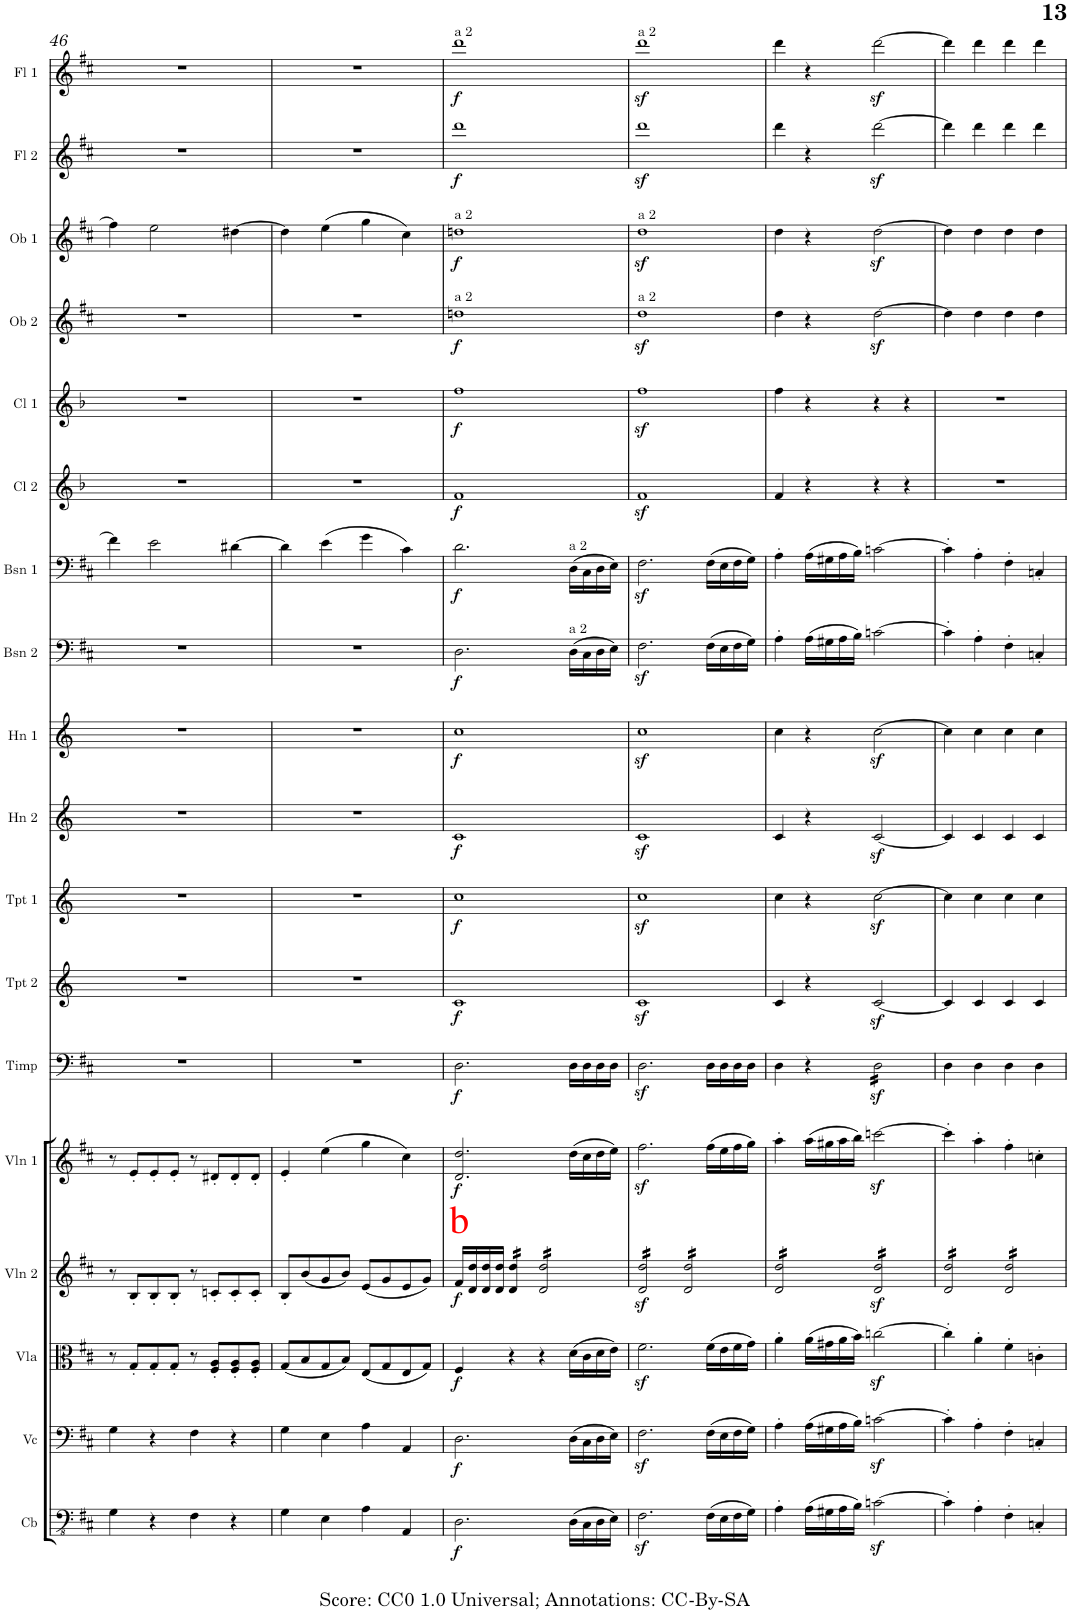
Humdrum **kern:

**kern	**dynam	**kern	**dynam	**kern	**dynam	**kern	**dynam	**kern	**text	**dynam	**kern	**dynam	**kern	**dynam	**kern	**dynam	**kern	**dynam	**kern	**dynam	**kern	**dynam	**kern	**dynam	**kern	**dynam	**kern	**dynam	**kern	**dynam	**kern	**dynam	**kern	**dynam	**kern	**dynam
*part18	*part18	*part17	*part17	*part16	*part16	*part15	*part15	*part14	*part14	*part14	*part13	*part13	*part12	*part12	*part11	*part11	*part10	*part10	*part9	*part9	*part8	*part8	*part7	*part7	*part6	*part6	*part5	*part5	*part4	*part4	*part3	*part3	*part2	*part2	*part1	*part1
*staff18	*staff18	*staff17	*staff17	*staff16	*staff16	*staff15	*staff15	*staff14	*staff14	*staff14	*staff13	*staff13	*staff12	*staff12	*staff11	*staff11	*staff10	*staff10	*staff9	*staff9	*staff8	*staff8	*staff7	*staff7	*staff6	*staff6	*staff5	*staff5	*staff4	*staff4	*staff3	*staff3	*staff2	*staff2	*staff1	*staff1
*I"Contrabass	*	*I"Violoncello	*	*I"Viola	*	*I"Violin 2	*	*I"Violin 1	*	*	*I"Timpani	*	*I"D Trumpet 2	*	*I"D Trumpet 1	*	*I"D Horn 2	*	*I"D Horn 1	*	*I"Bassoon 2	*	*I"Bassoon 1	*	*I"A Clarinet 2	*	*I"A Clarinet 1	*	*I"Oboe 2	*	*I"Oboe 1	*	*I"Flute 2	*	*I"Flute 1	*
*I'Cb	*	*I'Vc	*	*I'Vla	*	*I'Vln 2	*	*I'Vln 1	*	*	*I'Timp	*	*I'Tpt 2	*	*I'Tpt 1	*	*I'Hn 2	*	*I'Hn 1	*	*I'Bsn 2	*	*I'Bsn 1	*	*I'Cl 2	*	*I'Cl 1	*	*I'Ob 2	*	*I'Ob 1	*	*I'Fl 2	*	*I'Fl 1	*
!!LO:PB:g=z
*clefFv4	*	*clefF4	*	*clefC3	*	*clefG2	*	*clefG2	*	*	*clefF4	*	*clefG2	*	*clefG2	*	*clefG2	*	*clefG2	*	*clefF4	*	*clefF4	*	*clefG2	*	*clefG2	*	*clefG2	*	*clefG2	*	*clefG2	*	*clefG2	*
*	*	*	*	*	*	*	*	*	*	*	*	*	*Trd-1c-2	*	*Trd-1c-2	*	*Trd6c10	*	*Trd6c10	*	*	*	*	*	*Trd2c3	*	*Trd2c3	*	*	*	*	*	*	*	*	*
*k[f#c#]	*	*k[f#c#]	*	*k[f#c#]	*	*k[f#c#]	*	*k[f#c#]	*	*	*k[f#c#]	*	*k[]	*	*k[]	*	*k[]	*	*k[]	*	*k[f#c#]	*	*k[f#c#]	*	*k[b-]	*	*k[b-]	*	*k[f#c#]	*	*k[f#c#]	*	*k[f#c#]	*	*k[f#c#]	*
*M4/4	*	*M4/4	*	*M4/4	*	*M4/4	*	*M4/4	*	*	*M4/4	*	*M4/4	*	*M4/4	*	*M4/4	*	*M4/4	*	*M4/4	*	*M4/4	*	*M4/4	*	*M4/4	*	*M4/4	*	*M4/4	*	*M4/4	*	*M4/4	*
*met(c)	*	*met(c)	*	*met(c)	*	*met(c)	*	*met(c)	*	*	*met(c)	*	*met(c)	*	*met(c)	*	*met(c)	*	*met(c)	*	*met(c)	*	*met(c)	*	*met(c)	*	*met(c)	*	*met(c)	*	*met(c)	*	*met(c)	*	*met(c)	*
=46	=46	=46	=46	=46	=46	=46	=46	=46	=46	=46	=46	=46	=46	=46	=46	=46	=46	=46	=46	=46	=46	=46	=46	=46	=46	=46	=46	=46	=46	=46	=46	=46	=46	=46	=46	=46
4GG\	.	4G\	.	8r	.	8r	.	8r	.	.	1r	.	1r	.	1r	.	1r	.	1r	.	1r	.	4f#\]	.	1r	.	1r	.	1r	.	4ff#\]	.	1r	.	1r	.
.	.	.	.	8G'/L	.	8B'/L	.	8e'/L	.	.	.	.	.	.	.	.	.	.	.	.	.	.	.	.	.	.	.	.	.	.	.	.	.	.	.	.
4r	.	4r	.	8G'/	.	8B'/	.	8e'/	.	.	.	.	.	.	.	.	.	.	.	.	.	.	2e\	.	.	.	.	.	.	.	2ee\	.	.	.	.	.
.	.	.	.	8G'/J	.	8B'/J	.	8e'/J	.	.	.	.	.	.	.	.	.	.	.	.	.	.	.	.	.	.	.	.	.	.	.	.	.	.	.	.
4FF#\	.	4F#\	.	8r	.	8r	.	8r	.	.	.	.	.	.	.	.	.	.	.	.	.	.	.	.	.	.	.	.	.	.	.	.	.	.	.	.
.	.	.	.	8F#/' 8A/'L	.	8cn'/L	.	8d#X'/L	.	.	.	.	.	.	.	.	.	.	.	.	.	.	.	.	.	.	.	.	.	.	.	.	.	.	.	.
4r	.	4r	.	8F#/' 8A/'	.	8c'/	.	8d#'/	.	.	.	.	.	.	.	.	.	.	.	.	.	.	[4d#X\	.	.	.	.	.	.	.	[4dd#X\	.	.	.	.	.
.	.	.	.	8F#/' 8A/'J	.	8c'/J	.	8d#'/J	.	.	.	.	.	.	.	.	.	.	.	.	.	.	.	.	.	.	.	.	.	.	.	.	.	.	.	.
=47	=47	=47	=47	=47	=47	=47	=47	=47	=47	=47	=47	=47	=47	=47	=47	=47	=47	=47	=47	=47	=47	=47	=47	=47	=47	=47	=47	=47	=47	=47	=47	=47	=47	=47	=47	=47
4GG\	.	4G\	.	(8G/L	.	8B'/L	.	4e'/	.	.	1r	.	1r	.	1r	.	1r	.	1r	.	1r	.	4d#\]	.	1r	.	1r	.	1r	.	4dd#\]	.	1r	.	1r	.
.	.	.	.	8B/	.	(8b/	.	.	.	.	.	.	.	.	.	.	.	.	.	.	.	.	.	.	.	.	.	.	.	.	.	.	.	.	.	.
4EE\	.	4E\	.	8G/	.	8g/	.	(4ee\	.	.	.	.	.	.	.	.	.	.	.	.	.	.	(4e\	.	.	.	.	.	.	.	(4ee\	.	.	.	.	.
.	.	.	.	8B/J)	.	8b/J)	.	.	.	.	.	.	.	.	.	.	.	.	.	.	.	.	.	.	.	.	.	.	.	.	.	.	.	.	.	.
4AA\	.	4A\	.	(8E/L	.	(8e/L	.	4gg\	.	.	.	.	.	.	.	.	.	.	.	.	.	.	4g\	.	.	.	.	.	.	.	4gg\	.	.	.	.	.
.	.	.	.	8G/	.	8g/	.	.	.	.	.	.	.	.	.	.	.	.	.	.	.	.	.	.	.	.	.	.	.	.	.	.	.	.	.	.
4AAA/	.	4AA/	.	8E/	.	8e/	.	4cc#\)	.	.	.	.	.	.	.	.	.	.	.	.	.	.	4c#\)	.	.	.	.	.	.	.	4cc#\)	.	.	.	.	.
.	.	.	.	8G/J)	.	8g/J)	.	.	.	.	.	.	.	.	.	.	.	.	.	.	.	.	.	.	.	.	.	.	.	.	.	.	.	.	.	.
=48	=48	=48	=48	=48	=48	=48	=48	=48	=48	=48	=48	=48	=48	=48	=48	=48	=48	=48	=48	=48	=48	=48	=48	=48	=48	=48	=48	=48	=48	=48	=48	=48	=48	=48	=48	=48
!	!	!	!	!	!	!	!	!	!	!	!	!	!	!	!	!	!	!	!	!	!	!	!	!	!	!	!	!	!	!	!	!	!	!	!LO:TX:a:t=a 2	!
!	!	!	!	!	!	!	!	!	!	!	!	!	!	!	!	!	!	!	!	!	!	!	!	!	!	!	!	!	!	!	!LO:TX:a:t=a 2	!	!	!	!	!
!	!	!	!	!	!	!	!	!	!	!	!	!	!	!	!	!	!	!	!	!	!	!	!	!	!	!	!	!	!LO:TX:a:t=a 2	!	!	!	!	!	!	!
!	!LO:DY:b	!	!LO:DY:b	!	!LO:DY:b	!	!LO:DY:b	!	!LO:LY:b:color=#FF0000	!LO:DY:b	!	!LO:DY:b	!	!LO:DY:b	!	!LO:DY:b	!	!LO:DY:b	!	!LO:DY:b	!	!LO:DY:b	!	!LO:DY:b	!	!LO:DY:b	!	!LO:DY:b	!	!LO:DY:b	!	!LO:DY:b	!	!LO:DY:b	!	!LO:DY:b
2.DD\	f	2.D\	f	4F#/	f	16f#/LL	f	2.d/ 2.dd/	b	f	2.D\	f	1c	f	1cc	f	1c	f	1cc	f	2.D\	f	2.d\	f	1f	f	1ff	f	1ddn	f	1ddn	f	1ddd	f	1ddd	f
.	.	.	.	.	.	16d/ 16dd/	.	.	.	.	.	.	.	.	.	.	.	.	.	.	.	.	.	.	.	.	.	.	.	.	.	.	.	.	.	.
.	.	.	.	.	.	16d/ 16dd/	.	.	.	.	.	.	.	.	.	.	.	.	.	.	.	.	.	.	.	.	.	.	.	.	.	.	.	.	.	.
.	.	.	.	.	.	16d/ 16dd/JJ	.	.	.	.	.	.	.	.	.	.	.	.	.	.	.	.	.	.	.	.	.	.	.	.	.	.	.	.	.	.
*	*	*	*	*	*	*tremolo	*	*	*	*	*	*	*	*	*	*	*	*	*	*	*	*	*	*	*	*	*	*	*	*	*	*	*	*	*	*
.	.	.	.	4r	.	16d/ 16dd/LL	.	.	.	.	.	.	.	.	.	.	.	.	.	.	.	.	.	.	.	.	.	.	.	.	.	.	.	.	.	.
.	.	.	.	.	.	16d/ 16dd/	.	.	.	.	.	.	.	.	.	.	.	.	.	.	.	.	.	.	.	.	.	.	.	.	.	.	.	.	.	.
.	.	.	.	.	.	16d/ 16dd/	.	.	.	.	.	.	.	.	.	.	.	.	.	.	.	.	.	.	.	.	.	.	.	.	.	.	.	.	.	.
.	.	.	.	.	.	16d/ 16dd/JJ	.	.	.	.	.	.	.	.	.	.	.	.	.	.	.	.	.	.	.	.	.	.	.	.	.	.	.	.	.	.
.	.	.	.	4r	.	16d/ 16dd/LL	.	.	.	.	.	.	.	.	.	.	.	.	.	.	.	.	.	.	.	.	.	.	.	.	.	.	.	.	.	.
.	.	.	.	.	.	16d/ 16dd/	.	.	.	.	.	.	.	.	.	.	.	.	.	.	.	.	.	.	.	.	.	.	.	.	.	.	.	.	.	.
.	.	.	.	.	.	16d/ 16dd/	.	.	.	.	.	.	.	.	.	.	.	.	.	.	.	.	.	.	.	.	.	.	.	.	.	.	.	.	.	.
.	.	.	.	.	.	16d/ 16dd/	.	.	.	.	.	.	.	.	.	.	.	.	.	.	.	.	.	.	.	.	.	.	.	.	.	.	.	.	.	.
!	!	!	!	!	!	!	!	!	!	!	!	!	!	!	!	!	!	!	!	!	!	!	!LO:TX:a:t=a 2	!	!	!	!	!	!	!	!	!	!	!	!	!
!	!	!	!	!	!	!	!	!	!	!	!	!	!	!	!	!	!	!	!	!	!LO:TX:a:t=a 2	!	!	!	!	!	!	!	!	!	!	!	!	!	!	!
(16DD\LL	.	(16D\LL	.	(16d\LL	.	16d/ 16dd/	.	(16dd\LL	.	.	16D\LL	.	.	.	.	.	.	.	.	.	(16D\LL	.	(16D\LL	.	.	.	.	.	.	.	.	.	.	.	.	.
16CC#\	.	16C#\	.	16c#\	.	16d/ 16dd/	.	16cc#\	.	.	16D\	.	.	.	.	.	.	.	.	.	16C#\	.	16C#\	.	.	.	.	.	.	.	.	.	.	.	.	.
16DD\	.	16D\	.	16d\	.	16d/ 16dd/	.	16dd\	.	.	16D\	.	.	.	.	.	.	.	.	.	16D\	.	16D\	.	.	.	.	.	.	.	.	.	.	.	.	.
16EE\JJ)	.	16E\JJ)	.	16e\JJ)	.	16d/ 16dd/JJ	.	16ee\JJ)	.	.	16D\JJ	.	.	.	.	.	.	.	.	.	16E\JJ)	.	16E\JJ)	.	.	.	.	.	.	.	.	.	.	.	.	.
=49	=49	=49	=49	=49	=49	=49	=49	=49	=49	=49	=49	=49	=49	=49	=49	=49	=49	=49	=49	=49	=49	=49	=49	=49	=49	=49	=49	=49	=49	=49	=49	=49	=49	=49	=49	=49
!	!	!	!	!	!	!	!	!	!	!	!	!	!	!	!	!	!	!	!	!	!	!	!	!	!	!	!	!	!	!	!	!	!	!	!LO:TX:a:t=a 2	!
!	!	!	!	!	!	!	!	!	!	!	!	!	!	!	!	!	!	!	!	!	!	!	!	!	!	!	!	!	!	!	!LO:TX:a:t=a 2	!	!	!	!	!
!	!	!	!	!	!	!	!	!	!	!	!	!	!	!	!	!	!	!	!	!	!	!	!	!	!	!	!	!	!LO:TX:a:t=a 2	!	!	!	!	!	!	!
2.FF#z<\	.	2.F#z<\	.	2.f#z<\	.	16d/z< 16dd/z<LL	.	2.ff#z<\	.	.	2.Dz<\	.	1cz<	.	1ccz<	.	1cz<	.	1ccz<	.	2.F#z<\	.	2.F#z<\	.	1fz<	.	1ffz<	.	1ddz<	.	1ddz<	.	1dddz<	.	1dddz<	.
.	.	.	.	.	.	16d/z< 16dd/z<	.	.	.	.	.	.	.	.	.	.	.	.	.	.	.	.	.	.	.	.	.	.	.	.	.	.	.	.	.	.
.	.	.	.	.	.	16d/z< 16dd/z<	.	.	.	.	.	.	.	.	.	.	.	.	.	.	.	.	.	.	.	.	.	.	.	.	.	.	.	.	.	.
.	.	.	.	.	.	16d/z< 16dd/z<	.	.	.	.	.	.	.	.	.	.	.	.	.	.	.	.	.	.	.	.	.	.	.	.	.	.	.	.	.	.
.	.	.	.	.	.	16d/z< 16dd/z<	.	.	.	.	.	.	.	.	.	.	.	.	.	.	.	.	.	.	.	.	.	.	.	.	.	.	.	.	.	.
.	.	.	.	.	.	16d/z< 16dd/z<	.	.	.	.	.	.	.	.	.	.	.	.	.	.	.	.	.	.	.	.	.	.	.	.	.	.	.	.	.	.
.	.	.	.	.	.	16d/z< 16dd/z<	.	.	.	.	.	.	.	.	.	.	.	.	.	.	.	.	.	.	.	.	.	.	.	.	.	.	.	.	.	.
.	.	.	.	.	.	16d/z< 16dd/z<JJ	.	.	.	.	.	.	.	.	.	.	.	.	.	.	.	.	.	.	.	.	.	.	.	.	.	.	.	.	.	.
.	.	.	.	.	.	16d/ 16dd/LL	.	.	.	.	.	.	.	.	.	.	.	.	.	.	.	.	.	.	.	.	.	.	.	.	.	.	.	.	.	.
.	.	.	.	.	.	16d/ 16dd/	.	.	.	.	.	.	.	.	.	.	.	.	.	.	.	.	.	.	.	.	.	.	.	.	.	.	.	.	.	.
.	.	.	.	.	.	16d/ 16dd/	.	.	.	.	.	.	.	.	.	.	.	.	.	.	.	.	.	.	.	.	.	.	.	.	.	.	.	.	.	.
.	.	.	.	.	.	16d/ 16dd/	.	.	.	.	.	.	.	.	.	.	.	.	.	.	.	.	.	.	.	.	.	.	.	.	.	.	.	.	.	.
(16FF#\LL	.	(16F#\LL	.	(16f#\LL	.	16d/ 16dd/	.	(16ff#\LL	.	.	16D\LL	.	.	.	.	.	.	.	.	.	(16F#\LL	.	(16F#\LL	.	.	.	.	.	.	.	.	.	.	.	.	.
16EE\	.	16E\	.	16e\	.	16d/ 16dd/	.	16ee\	.	.	16D\	.	.	.	.	.	.	.	.	.	16E\	.	16E\	.	.	.	.	.	.	.	.	.	.	.	.	.
16FF#\	.	16F#\	.	16f#\	.	16d/ 16dd/	.	16ff#\	.	.	16D\	.	.	.	.	.	.	.	.	.	16F#\	.	16F#\	.	.	.	.	.	.	.	.	.	.	.	.	.
16GG\JJ)	.	16G\JJ)	.	16g\JJ)	.	16d/ 16dd/JJ	.	16gg\JJ)	.	.	16D\JJ	.	.	.	.	.	.	.	.	.	16G\JJ)	.	16G\JJ)	.	.	.	.	.	.	.	.	.	.	.	.	.
=50	=50	=50	=50	=50	=50	=50	=50	=50	=50	=50	=50	=50	=50	=50	=50	=50	=50	=50	=50	=50	=50	=50	=50	=50	=50	=50	=50	=50	=50	=50	=50	=50	=50	=50	=50	=50
4AA'\	.	4A'\	.	4a'\	.	16d/ 16dd/LL	.	4aa'\	.	.	4D\	.	4c/	.	4cc\	.	4c/	.	4cc\	.	4A'\	.	4A'\	.	4f/	.	4ff\	.	4dd\	.	4dd\	.	4ddd\	.	4ddd\	.
.	.	.	.	.	.	16d/ 16dd/	.	.	.	.	.	.	.	.	.	.	.	.	.	.	.	.	.	.	.	.	.	.	.	.	.	.	.	.	.	.
.	.	.	.	.	.	16d/ 16dd/	.	.	.	.	.	.	.	.	.	.	.	.	.	.	.	.	.	.	.	.	.	.	.	.	.	.	.	.	.	.
.	.	.	.	.	.	16d/ 16dd/	.	.	.	.	.	.	.	.	.	.	.	.	.	.	.	.	.	.	.	.	.	.	.	.	.	.	.	.	.	.
(16AA\LL	.	(16A\LL	.	(16a\LL	.	16d/ 16dd/	.	(16aa\LL	.	.	4r	.	4r	.	4r	.	4r	.	4r	.	(16A\LL	.	(16A\LL	.	4r	.	4r	.	4r	.	4r	.	4r	.	4r	.
16GG#X\	.	16G#X\	.	16g#X\	.	16d/ 16dd/	.	16gg#X\	.	.	.	.	.	.	.	.	.	.	.	.	16G#X\	.	16G#X\	.	.	.	.	.	.	.	.	.	.	.	.	.
16AA\	.	16A\	.	16a\	.	16d/ 16dd/	.	16aa\	.	.	.	.	.	.	.	.	.	.	.	.	16A\	.	16A\	.	.	.	.	.	.	.	.	.	.	.	.	.
16BB\JJ)	.	16B\JJ)	.	16b\JJ)	.	16d/ 16dd/JJ	.	16bb\JJ)	.	.	.	.	.	.	.	.	.	.	.	.	16B\JJ)	.	16B\JJ)	.	.	.	.	.	.	.	.	.	.	.	.	.
*	*	*	*	*	*	*	*	*	*	*	*tremolo	*	*	*	*	*	*	*	*	*	*	*	*	*	*	*	*	*	*	*	*	*	*	*	*	*
[2Cnz<\	.	[2cnz<\	.	[2ccnz<\	.	16d/z< 16dd/z<LL	.	[2cccnz<\	.	.	16Dz<\LL	.	[2cz</	.	[2ccz<\	.	[2cz</	.	[2ccz<\	.	[2cn\	.	[2cn\	.	4r	.	4r	.	[2ddz<\	.	[2ddz<\	.	[2dddz<\	.	[2dddz<\	.
.	.	.	.	.	.	16d/z< 16dd/z<	.	.	.	.	16Dz<\	.	.	.	.	.	.	.	.	.	.	.	.	.	.	.	.	.	.	.	.	.	.	.	.	.
.	.	.	.	.	.	16d/z< 16dd/z<	.	.	.	.	16Dz<\	.	.	.	.	.	.	.	.	.	.	.	.	.	.	.	.	.	.	.	.	.	.	.	.	.
.	.	.	.	.	.	16d/z< 16dd/z<	.	.	.	.	16Dz<\	.	.	.	.	.	.	.	.	.	.	.	.	.	.	.	.	.	.	.	.	.	.	.	.	.
.	.	.	.	.	.	16d/z< 16dd/z<	.	.	.	.	16Dz<\	.	.	.	.	.	.	.	.	.	.	.	.	.	4r	.	4r	.	.	.	.	.	.	.	.	.
.	.	.	.	.	.	16d/z< 16dd/z<	.	.	.	.	16Dz<\	.	.	.	.	.	.	.	.	.	.	.	.	.	.	.	.	.	.	.	.	.	.	.	.	.
.	.	.	.	.	.	16d/z< 16dd/z<	.	.	.	.	16Dz<\	.	.	.	.	.	.	.	.	.	.	.	.	.	.	.	.	.	.	.	.	.	.	.	.	.
.	.	.	.	.	.	16d/z< 16dd/z<JJ	.	.	.	.	16Dz<\JJ	.	.	.	.	.	.	.	.	.	.	.	.	.	.	.	.	.	.	.	.	.	.	.	.	.
*	*	*	*	*	*	*	*	*	*	*	*Xtremolo	*	*	*	*	*	*	*	*	*	*	*	*	*	*	*	*	*	*	*	*	*	*	*	*	*
=51	=51	=51	=51	=51	=51	=51	=51	=51	=51	=51	=51	=51	=51	=51	=51	=51	=51	=51	=51	=51	=51	=51	=51	=51	=51	=51	=51	=51	=51	=51	=51	=51	=51	=51	=51	=51
4C'\]	.	4c'\]	.	4cc'\]	.	16d/ 16dd/LL	.	4ccc'\]	.	.	4D\	.	4c/]	.	4cc\]	.	4c/]	.	4cc\]	.	4c'\]	.	4c'\]	.	1r	.	1r	.	4dd\]	.	4dd\]	.	4ddd\]	.	4ddd\]	.
.	.	.	.	.	.	16d/ 16dd/	.	.	.	.	.	.	.	.	.	.	.	.	.	.	.	.	.	.	.	.	.	.	.	.	.	.	.	.	.	.
.	.	.	.	.	.	16d/ 16dd/	.	.	.	.	.	.	.	.	.	.	.	.	.	.	.	.	.	.	.	.	.	.	.	.	.	.	.	.	.	.
.	.	.	.	.	.	16d/ 16dd/	.	.	.	.	.	.	.	.	.	.	.	.	.	.	.	.	.	.	.	.	.	.	.	.	.	.	.	.	.	.
4AA'\	.	4A'\	.	4a'\	.	16d/ 16dd/	.	4aa'\	.	.	4D\	.	4c/	.	4cc\	.	4c/	.	4cc\	.	4A'\	.	4A'\	.	.	.	.	.	4dd\	.	4dd\	.	4ddd\	.	4ddd\	.
.	.	.	.	.	.	16d/ 16dd/	.	.	.	.	.	.	.	.	.	.	.	.	.	.	.	.	.	.	.	.	.	.	.	.	.	.	.	.	.	.
.	.	.	.	.	.	16d/ 16dd/	.	.	.	.	.	.	.	.	.	.	.	.	.	.	.	.	.	.	.	.	.	.	.	.	.	.	.	.	.	.
.	.	.	.	.	.	16d/ 16dd/JJ	.	.	.	.	.	.	.	.	.	.	.	.	.	.	.	.	.	.	.	.	.	.	.	.	.	.	.	.	.	.
4FF#'\	.	4F#'\	.	4f#'\	.	16d/ 16dd/LL	.	4ff#'\	.	.	4D\	.	4c/	.	4cc\	.	4c/	.	4cc\	.	4F#'\	.	4F#'\	.	.	.	.	.	4dd\	.	4dd\	.	4ddd\	.	4ddd\	.
.	.	.	.	.	.	16d/ 16dd/	.	.	.	.	.	.	.	.	.	.	.	.	.	.	.	.	.	.	.	.	.	.	.	.	.	.	.	.	.	.
.	.	.	.	.	.	16d/ 16dd/	.	.	.	.	.	.	.	.	.	.	.	.	.	.	.	.	.	.	.	.	.	.	.	.	.	.	.	.	.	.
.	.	.	.	.	.	16d/ 16dd/	.	.	.	.	.	.	.	.	.	.	.	.	.	.	.	.	.	.	.	.	.	.	.	.	.	.	.	.	.	.
4CCn'/	.	4Cn'/	.	4cn'\	.	16d/ 16dd/	.	4ccn'\	.	.	4D\	.	4c/	.	4cc\	.	4c/	.	4cc\	.	4Cn'/	.	4Cn'/	.	.	.	.	.	4dd\	.	4dd\	.	4ddd\	.	4ddd\	.
.	.	.	.	.	.	16d/ 16dd/	.	.	.	.	.	.	.	.	.	.	.	.	.	.	.	.	.	.	.	.	.	.	.	.	.	.	.	.	.	.
.	.	.	.	.	.	16d/ 16dd/	.	.	.	.	.	.	.	.	.	.	.	.	.	.	.	.	.	.	.	.	.	.	.	.	.	.	.	.	.	.
.	.	.	.	.	.	16d/ 16dd/JJ	.	.	.	.	.	.	.	.	.	.	.	.	.	.	.	.	.	.	.	.	.	.	.	.	.	.	.	.	.	.
*	*	*	*	*	*	*Xtremolo	*	*	*	*	*	*	*	*	*	*	*	*	*	*	*	*	*	*	*	*	*	*	*	*	*	*	*	*	*	*
=	=	=	=	=	=	=	=	=	=	=	=	=	=	=	=	=	=	=	=	=	=	=	=	=	=	=	=	=	=	=	=	=	=	=	=	=
*-	*-	*-	*-	*-	*-	*-	*-	*-	*-	*-	*-	*-	*-	*-	*-	*-	*-	*-	*-	*-	*-	*-	*-	*-	*-	*-	*-	*-	*-	*-	*-	*-	*-	*-	*-	*-
